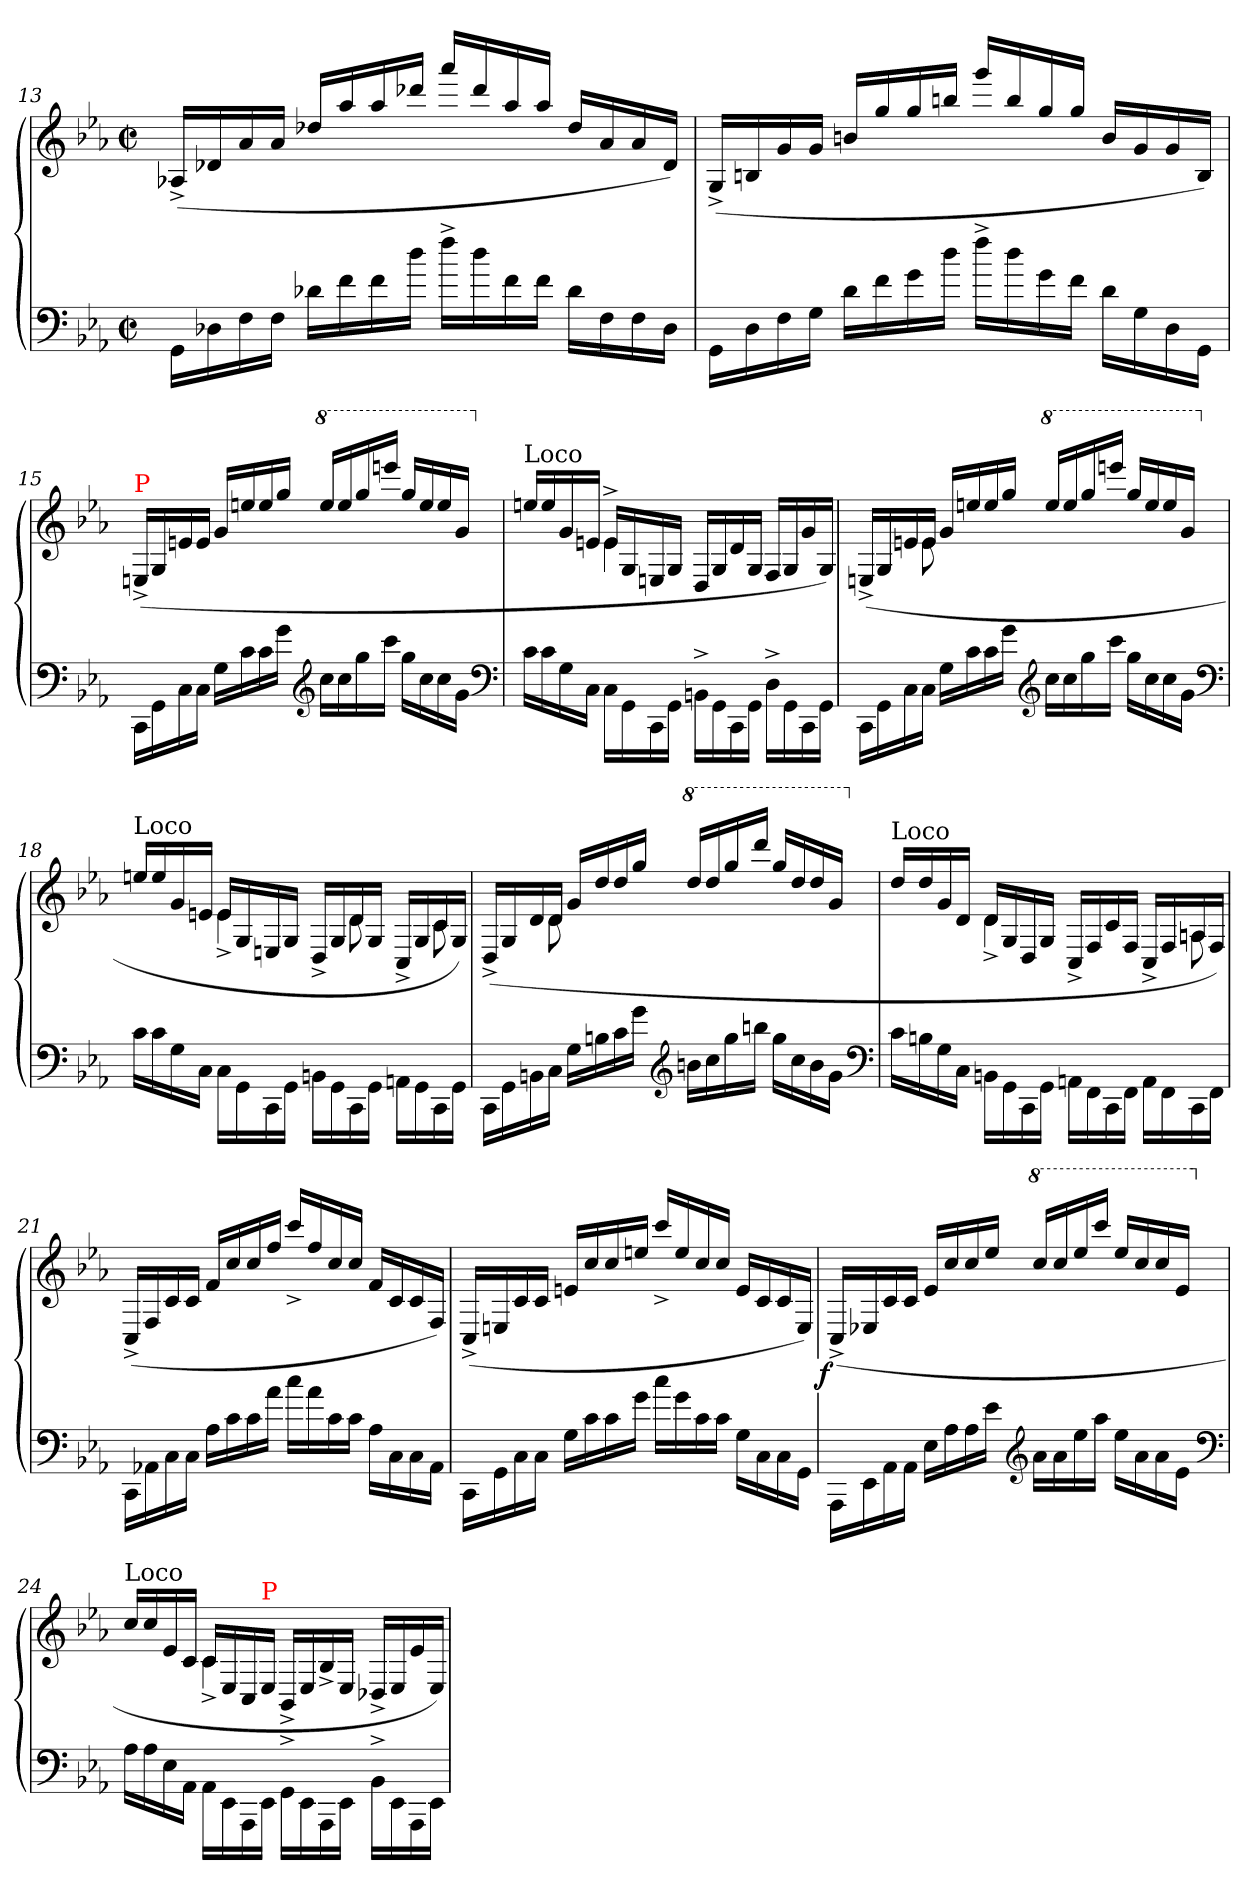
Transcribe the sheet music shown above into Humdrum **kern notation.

**kern	**kern	**dynam
*part1	*part1	*part1
*staff2	*staff1	*staff1/2
*clefF4	*clefG2	*
*k[b-e-a-]	*k[b-e-a-]	*
*c:	*c:	*
*M2/2	*M2/2	*
*met(c|)	*met(c|)	*
=13	=13	=13
16GG\LL	(>16A-X^LL	.
16D-X	16d-X	.
16F	16a-	.
16FJJ	16a-JJ	.
16d-LL	16dd-X/LL	.
16f\	16aa-/	.
16f\	16aa-/	.
16dd\JJ	16ddd-X/JJ	.
16ff^<\LL	16aaa-/LL	.
16dd\	16ddd-/	.
16f\	16aa-/	.
16f\JJ	16aa-/JJ	.
16d-LL	16dd-LL	.
16F	16a-	.
16F	16a-	.
16D-JJ	16d-JJ)	.
=14	=14	=14
16GG\LL	(>16G^/LL	.
16D\	16Bn/	.
16F	16g	.
16GJJ	16gJJ	.
16d\LL	16bn/LL	.
16f\	16gg/	.
16g\	16gg/	.
16dd\JJ	16bbn/JJ	.
16ff^<\LL	16ggg/LL	.
16dd\	16bb/	.
16g\	16gg/	.
16f\JJ	16gg/JJ	.
16dLL	16bLL	.
16G	16g	.
16D	16g	.
16GGJJ	16BJJ)	.
=15	=15	=15
!	!LO:TX:a:color=red:t=P	!
16CC\LL	(>16En^/LL	.
16GG\	16G/	.
16C	16en	.
16CJJ	16eJJ	.
16GLL	16g/LL	.
16c	16een	.
16c	16ee	.
16g\JJ	16gg/JJ	.
*clefG2	*	*
*	*8va	*
16ccLL	16eee/LL	.
16cc	16eee	.
16gg	16ggg	.
16cccJJ	16eeeenJJ	.
16ggLL	16ggg/LL	.
16cc	16eee	.
16cc	16eee	.
16gJJ	16ggJJ	.
*clefF4	*	*
=16	=16	=16
*	*X8va	*
*	*^	*
!	!LO:TX:a:t=Loco	!	!
16c\LL	16een/LL	4ryy	.
16c	16ee	.	.
16G	16g	.	.
16CJJ	16enJJ	.	.
16C\LL	16e^>/LL	4e	.
16GG\	16G/	.	.
16CC\	16En/	.	.
16GG\JJ	16G/JJ	.	.
16BBn^>\LL	16D/LL	4ryy	.
16GG\	16G/	.	.
16CC	16d	.	.
16GG\JJ	16G/JJ	.	.
16D^>\LL	16F/LL	4ryy	.
16GG\	16G/	.	.
16CC	16g	.	.
16GG\JJ	16G/JJ)	.	.
=17	=17	=17	=17
16CC\LL	(>16En^</LL	8.ryy	.
16GG\	16G/	.	.
16C	16en	.	.
16CJJ	16eJJ	8e	.
16G\LL	16g/LL	.	.
16c	16een	8.ryy	.
16c	16ee	.	.
16g\JJ	16ggJJ	.	.
*clefG2	*	*	*
*	*8va	*	*
16cc\LL	16eee/LL	2ryy	.
16cc	16eee	.	.
16gg	16ggg	.	.
16cccJJ	16eeeenJJ	.	.
16gg\LL	16ggg/LL	.	.
16cc	16eee	.	.
16cc	16eee	.	.
16gJJ	16ggJJ	.	.
*clefF4	*	*	*
=18	=18	=18	=18
*	*X8va	*	*
!	!LO:TX:a:t=Loco	!	!
16c\LL	16een/LL	4ryy	.
16c	16ee	.	.
16G	16g	.	.
16CJJ	16enJJ	.	.
16C\LL	16e/LL	4e^<	.
16GG\	16G/	.	.
16CC	16E	.	.
16GG\JJ	16G/JJ	.	.
16BBn\LL	16D^>/LL	8ryy	.
16GG\	16G/	.	.
16CC\	16d/	8d\	.
16GG\JJ	16G/JJ	.	.
16AAn\LL	16C^>/LL	8ryy	.
16GG\	16G/	.	.
16CC\	16c/	8c\	.
16GG\JJ	16G/JJ)	.	.
=19	=19	=19	=19
16CC\LL	(>16D^</LL	8.ryy	.
16GG\	16G/	.	.
16BBn	16d	.	.
16CJJ	16dJJ	8d	.
16GLL	16g/LL	.	.
16Bn	16dd	8.ryy	.
16c\	16dd	.	.
16g\JJ	16ggJJ	.	.
*clefG2	*	*	*
*	*8va	*	*
16bnLL	16ddd/LL	2ryy	.
16cc	16ddd	.	.
16gg	16ggg	.	.
16bbnJJ	16ddddJJ	.	.
16ggLL	16ggg/LL	.	.
16cc	16ddd	.	.
16b	16ddd	.	.
16gJJ	16ggJJ	.	.
*clefF4	*	*	*
=20	=20	=20	=20
*	*X8va	*	*
!	!LO:TX:a:t=Loco	!	!
16cLL	16ddLL	4ryy	.
16Bn	16dd	.	.
16G	16g	.	.
16CJJ	16dJJ	.	.
16BBn\LL	16dLL	4d^<	.
16GG\	16G/	.	.
16CC\	16D/	.	.
16GG\JJ	16G/JJ	.	.
16AAn\LL	16C^>/LL	8ryy	.
16FF\	16F/	.	.
16CC\	16c/	4ryy	.
16FF\JJ	16F/JJ	.	.
16AA\LL	16C^>/LL	.	.
16FF\	16F/	.	.
16CC\	16An/	8An\	.
16FF\JJ	16F/JJ)	.	.
*	*v	*v	*
=21	=21	=21
16CC\LL	(>16C^</LL	.
16AA-X\	16F/	.
16C\	16c/	.
16C\JJ	16c/JJ	.
16A-\LL	16f/LL	.
16c	16cc	.
16c	16cc	.
16a-\JJ	16ff/JJ	.
16cc\LL	16ccc^</LL	.
16a-\	16ff/	.
16c\	16cc/	.
16c\JJ	16cc/JJ	.
16A-\LL	16f/LL	.
16C	16c	.
16C	16c	.
16AA-\JJ	16F/JJ)	.
=22	=22	=22
16CC\LL	(>16C^</LL	.
16GG\	16En/	.
16C\	16c/	.
16C\JJ	16c/JJ	.
16G\LL	16en/LL	.
16c	16cc	.
16c	16cc	.
16g\JJ	16een/JJ	.
16cc\LL	16ccc^</LL	.
16g\	16ee/	.
16c\	16cc/	.
16c\JJ	16cc/JJ	.
16G\LL	16e/LL	.
16C	16c	.
16C	16c	.
16GG\JJ	16E/JJ)	.
=23	=23	=23
!	!	!LO:DY:rj
16AAA-\LL	(>16C^</LL	f
16EE-	16E-X	.
16AA-\	16c/	.
16AA-\JJ	16c/JJ	.
16E-\LL	16e-/LL	.
16A-	16cc	.
16A-	16cc	.
16e-\JJ	16ee-/JJ	.
*clefG2	*	*
*	*8va	*
16a-\LL	16ccc/LL	.
16a-	16ccc	.
16ee-	16eee-	.
16aa-JJ	16ccccJJ	.
16ee-\LL	16eee-/LL	.
16a-	16ccc	.
16a-	16ccc	.
16e-JJ	16ee-JJ	.
*clefF4	*	*
=24	=24	=24
*	*X8va	*
*	*^	*
!	!LO:TX:a:t=Loco	!	!
16A-\LL	16cc/LL	4ryy	.
16A-	16cc	.	.
16E-	16e-	.	.
16AA-JJ	16cJJ	.	.
16AA-\LL	16c/LL	4c^<	.
16EE-\	16E-/	.	.
16AAA-\	16C/	.	.
!	!LO:TX:a:color=red:t=P	!	!
16EE-\JJ	16E-/JJ	.	.
16GG^<\LL	16BB-^>/LL	2ryy	.
16EE-\	16E-/	.	.
16AAA-\	16B-^>/	.	.
16EE-\JJ	16E-/JJ	.	.
16BB-^<\LL	16D-X^>LL	.	.
16EE-\	16E-/	.	.
16AAA-	16e-	.	.
16EE-\JJ	16E-/JJ)	.	.
*	*v	*v	*
=	=	=
*-	*-	*-
